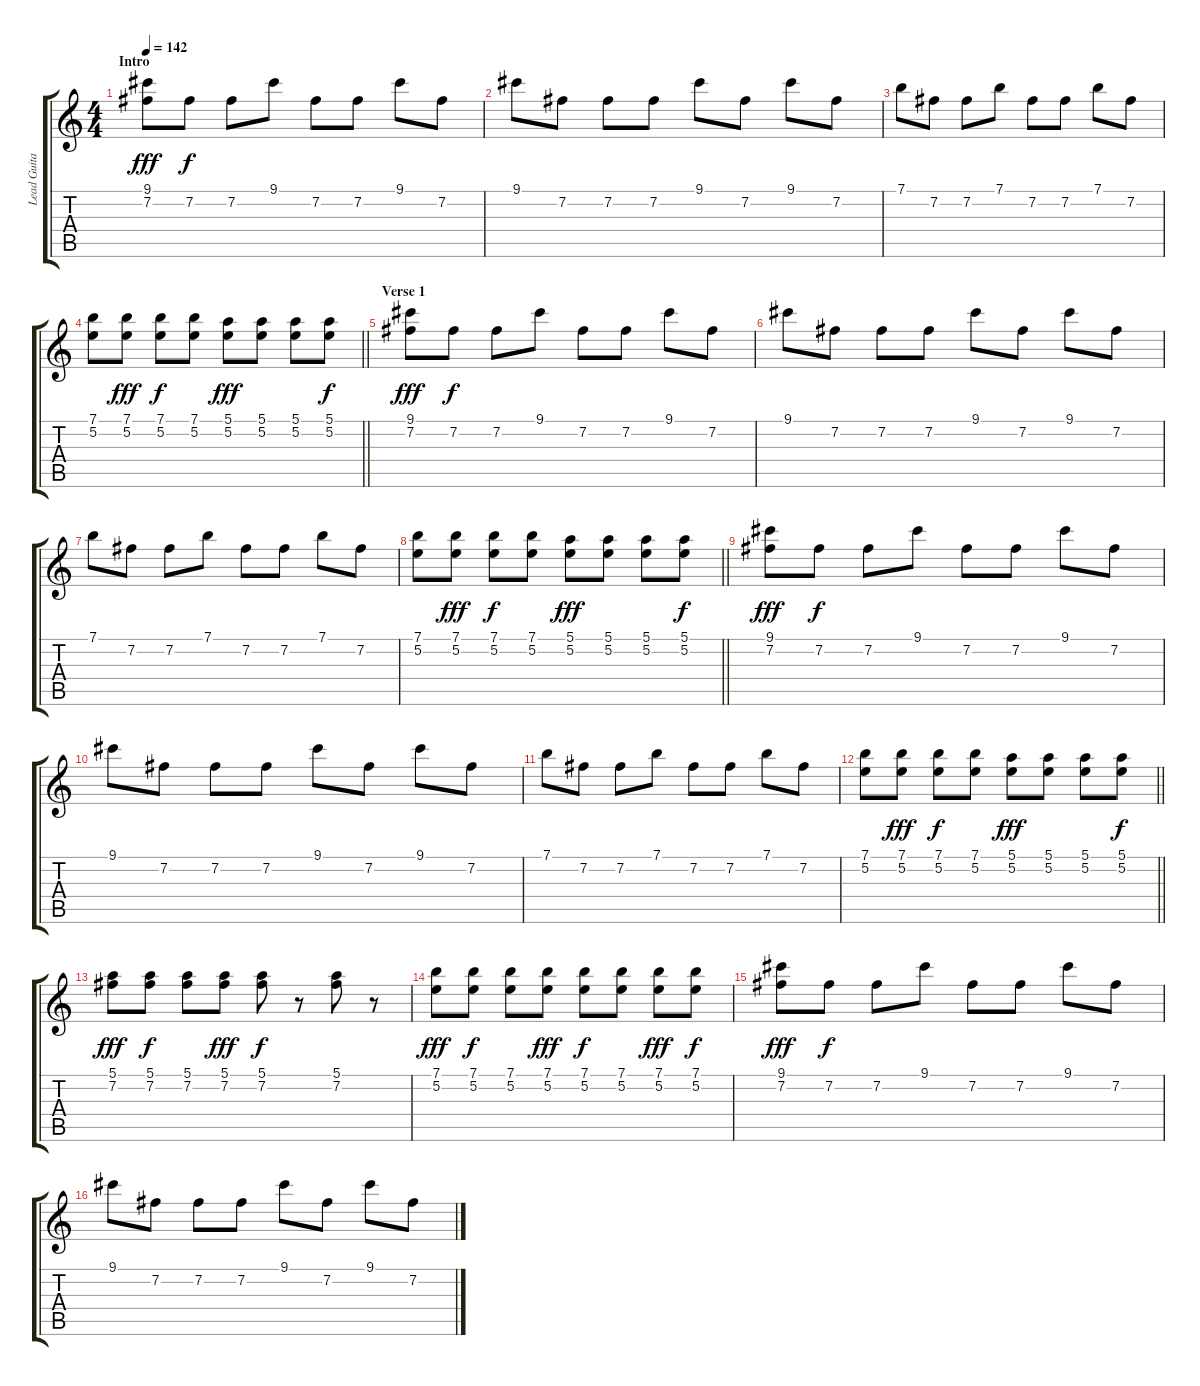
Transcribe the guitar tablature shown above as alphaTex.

\track ("Lead Guitar" "Lead Guita") {instrument distortionguitar}
\staff {score tabs}
\tuning (E4 B3 G3 D3 A2 D2) {hide}
\ts (4 4)
\section ("" "Intro")
\tempo 142
\clef g2
\ks c
(9.1 7.2).8{dy fff instrument distortionguitar} 7.2.8{dy f} 7.2.8 9.1.8 7.2.8 7.2.8 9.1.8 7.2.8 |
9.1.8 7.2.8 7.2.8 7.2.8 9.1.8 7.2.8 9.1.8 7.2.8 |
7.1.8 7.2.8 7.2.8 7.1.8 7.2.8 7.2.8 7.1.8 7.2.8 |
\barLineRight lightlight
(7.1 5.2).8 (7.1 5.2).8{dy fff} (7.1 5.2).8{dy f} (7.1 5.2).8 (5.1 5.2).8{dy fff} (5.1 5.2).8 (5.1 5.2).8 (5.1 5.2).8{dy f} |
\section ("" "Verse 1")
(9.1 7.2).8{dy fff} 7.2.8{dy f} 7.2.8 9.1.8 7.2.8 7.2.8 9.1.8 7.2.8 |
9.1.8 7.2.8 7.2.8 7.2.8 9.1.8 7.2.8 9.1.8 7.2.8 |
7.1.8 7.2.8 7.2.8 7.1.8 7.2.8 7.2.8 7.1.8 7.2.8 |
\barLineRight lightlight
(7.1 5.2).8 (7.1 5.2).8{dy fff} (7.1 5.2).8{dy f} (7.1 5.2).8 (5.1 5.2).8{dy fff} (5.1 5.2).8 (5.1 5.2).8 (5.1 5.2).8{dy f} |
(9.1 7.2).8{dy fff} 7.2.8{dy f} 7.2.8 9.1.8 7.2.8 7.2.8 9.1.8 7.2.8 |
9.1.8 7.2.8 7.2.8 7.2.8 9.1.8 7.2.8 9.1.8 7.2.8 |
7.1.8 7.2.8 7.2.8 7.1.8 7.2.8 7.2.8 7.1.8 7.2.8 |
\barLineRight lightlight
(7.1 5.2).8 (7.1 5.2).8{dy fff} (7.1 5.2).8{dy f} (7.1 5.2).8 (5.1 5.2).8{dy fff} (5.1 5.2).8 (5.1 5.2).8 (5.1 5.2).8{dy f} |
(5.1 7.2).8{dy fff} (5.1 7.2).8{dy f} (5.1 7.2).8 (5.1 7.2).8{dy fff} (5.1 7.2).8{dy f} r.8 (5.1 7.2).8 r.8 |
(7.1 5.2).8{dy fff} (7.1 5.2).8{dy f} (7.1 5.2).8 (7.1 5.2).8{dy fff} (7.1 5.2).8{dy f} (7.1 5.2).8 (7.1 5.2).8{dy fff} (7.1 5.2).8{dy f} |
(9.1 7.2).8{dy fff} 7.2.8{dy f} 7.2.8 9.1.8 7.2.8 7.2.8 9.1.8 7.2.8 |
9.1.8 7.2.8 7.2.8 7.2.8 9.1.8 7.2.8 9.1.8 7.2.8
